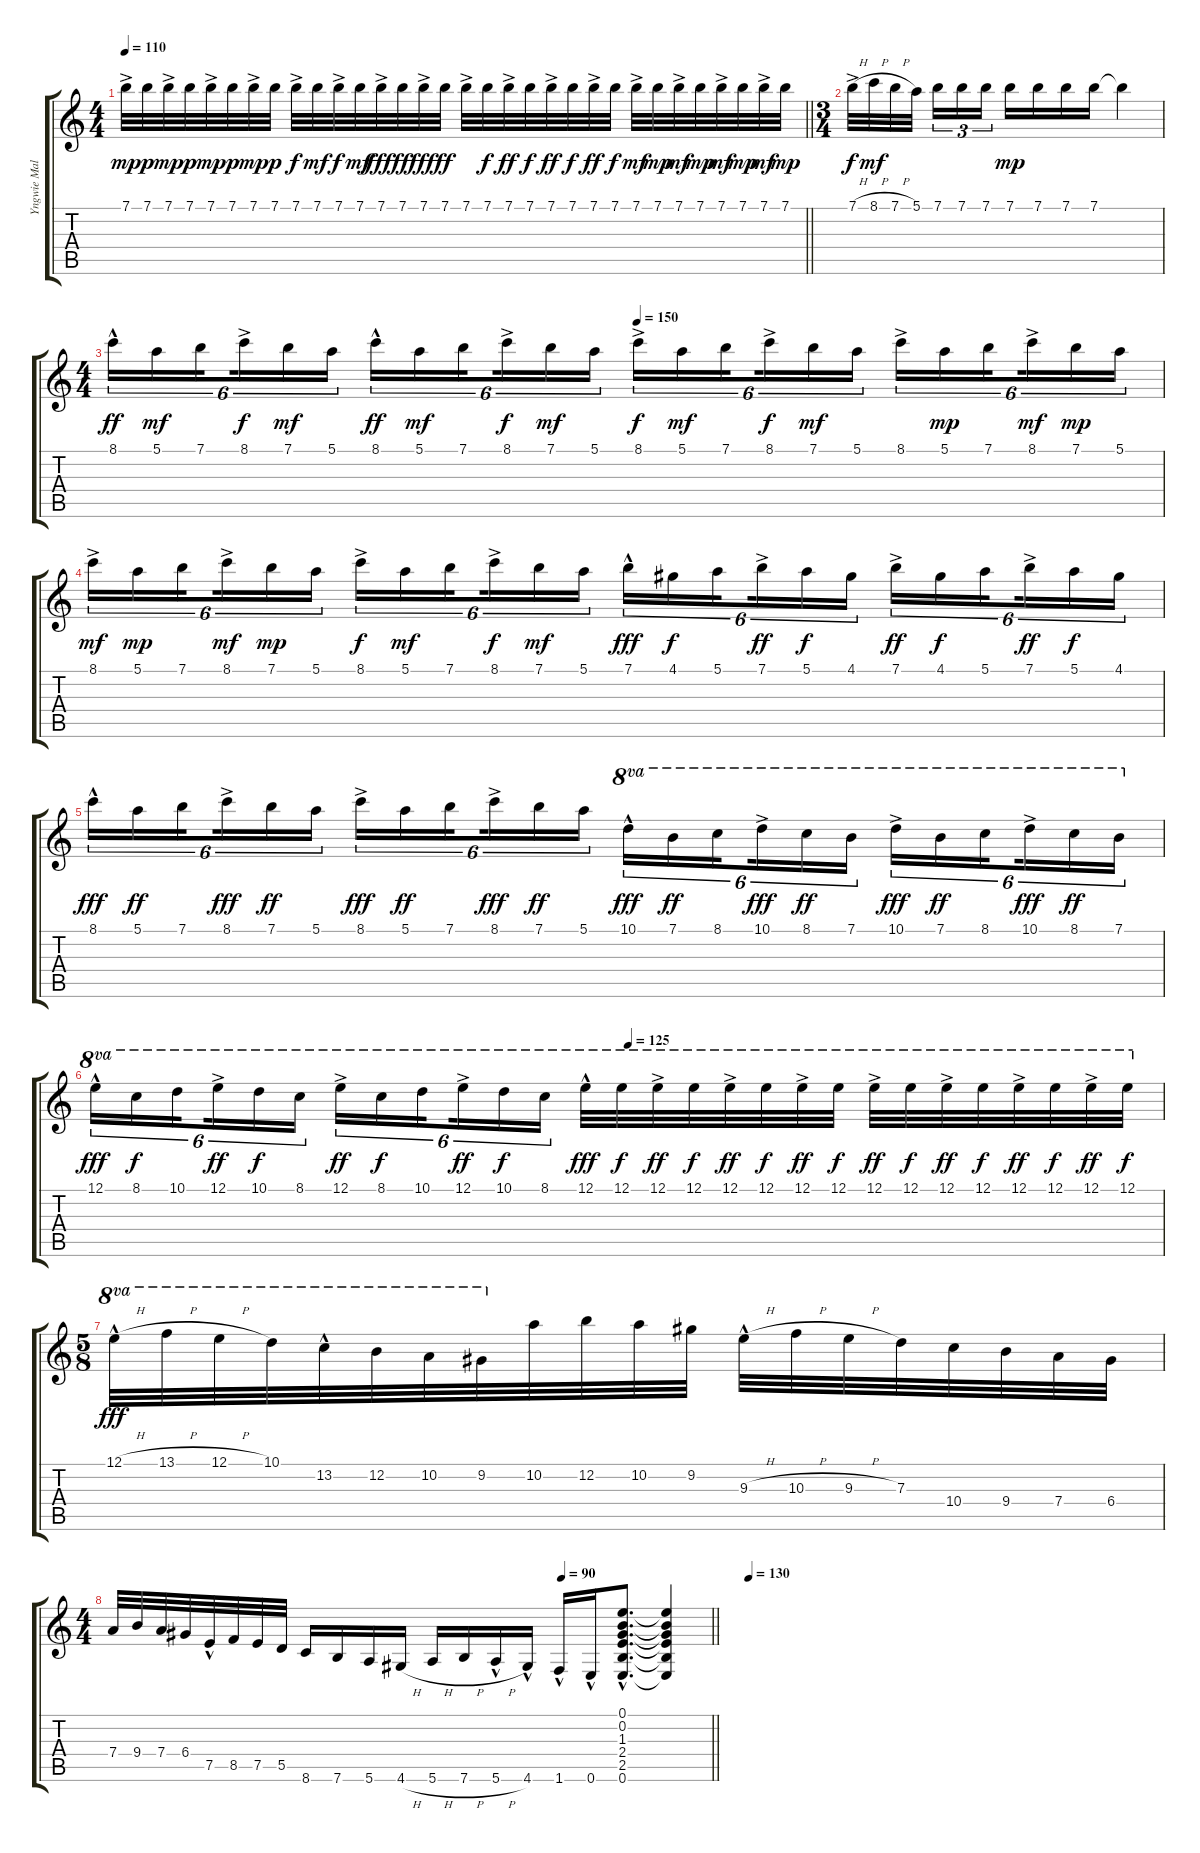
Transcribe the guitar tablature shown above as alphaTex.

\track ("Yngwie Malmsteen-1" "Yngwie Mal") {instrument acousticguitarsteel}
\staff {score tabs}
\tuning (E4 B3 G3 D3 A2 E2) {hide}
\ts (4 4)
\tempo 110
\clef g2
\barLineRight lightlight
\ks c
7.1{ac}.32{dy mp} 7.1.32{dy p} 7.1{ac}.32{dy mp} 7.1.32{dy p} 7.1{ac}.32{dy mp} 7.1.32{dy p} 7.1{ac}.32{dy mp} 7.1.32{dy p} 7.1{ac}.32{dy f} 7.1.32{dy mf} 7.1{ac}.32{dy f} 7.1.32{dy mf} 7.1{ac}.32{dy fff} 7.1.32{dy ff} 7.1{ac}.32{dy fff} 7.1.32{dy ff} 7.1{ac}.32 7.1.32{dy f} 7.1{ac}.32{dy ff} 7.1.32{dy f} 7.1{ac}.32{dy ff} 7.1.32{dy f} 7.1{ac}.32{dy ff} 7.1.32{dy f} 7.1{ac}.32{dy mf} 7.1.32{dy mp} 7.1{ac}.32{dy mf} 7.1.32{dy mp} 7.1{ac}.32{dy mf} 7.1.32{dy mp} 7.1{ac}.32{dy mf} 7.1.32{dy mp} |
\ts (3 4)
7.1{h ac}.32{dy f} 8.1{h}.32{dy mf} 7.1{h}.32 5.1.32{beam splitsecondary} 7.1.16{tu (3 2)} 7.1.16{tu (3 2)} 7.1.16{tu (3 2)} 7.1.16{dy mp} 7.1.16 7.1.16 7.1.16 7.1{t}.4 |
\ts (4 4)
\tempo (150 0.5)
8.1{hac}.16{tu (6 4) dy ff} 5.1.16{tu (6 4) dy mf} 7.1.16{tu (6 4) beam splitsecondary} 8.1{ac}.16{tu (6 4) dy f} 7.1.16{tu (6 4) dy mf} 5.1.16{tu (6 4)} 8.1{hac}.16{tu (6 4) dy ff} 5.1.16{tu (6 4) dy mf} 7.1.16{tu (6 4) beam splitsecondary} 8.1{ac}.16{tu (6 4) dy f} 7.1.16{tu (6 4) dy mf} 5.1.16{tu (6 4)} 8.1{ac}.16{tu (6 4) dy f} 5.1.16{tu (6 4) dy mf} 7.1.16{tu (6 4) beam splitsecondary} 8.1{ac}.16{tu (6 4) dy f} 7.1.16{tu (6 4) dy mf} 5.1.16{tu (6 4)} 8.1{ac}.16{tu (6 4)} 5.1.16{tu (6 4) dy mp} 7.1.16{tu (6 4) beam splitsecondary} 8.1{ac}.16{tu (6 4) dy mf} 7.1.16{tu (6 4) dy mp} 5.1.16{tu (6 4)} |
8.1{ac}.16{tu (6 4) dy mf} 5.1.16{tu (6 4) dy mp} 7.1.16{tu (6 4) beam splitsecondary} 8.1{ac}.16{tu (6 4) dy mf} 7.1.16{tu (6 4) dy mp} 5.1.16{tu (6 4)} 8.1{ac}.16{tu (6 4) dy f} 5.1.16{tu (6 4) dy mf} 7.1.16{tu (6 4) beam splitsecondary} 8.1{ac}.16{tu (6 4) dy f} 7.1.16{tu (6 4) dy mf} 5.1.16{tu (6 4)} 7.1{hac}.16{tu (6 4) dy fff} 4.1.16{tu (6 4) dy f} 5.1.16{tu (6 4) beam splitsecondary} 7.1{ac}.16{tu (6 4) dy ff} 5.1.16{tu (6 4) dy f} 4.1.16{tu (6 4)} 7.1{ac}.16{tu (6 4) dy ff} 4.1.16{tu (6 4) dy f} 5.1.16{tu (6 4) beam splitsecondary} 7.1{ac}.16{tu (6 4) dy ff} 5.1.16{tu (6 4) dy f} 4.1.16{tu (6 4)} |
8.1{hac}.16{tu (6 4) dy fff} 5.1.16{tu (6 4) dy ff} 7.1.16{tu (6 4) beam splitsecondary} 8.1{ac}.16{tu (6 4) dy fff} 7.1.16{tu (6 4) dy ff} 5.1.16{tu (6 4)} 8.1{ac}.16{tu (6 4) dy fff} 5.1.16{tu (6 4) dy ff} 7.1.16{tu (6 4) beam splitsecondary} 8.1{ac}.16{tu (6 4) dy fff} 7.1.16{tu (6 4) dy ff} 5.1.16{tu (6 4)} 10.1{hac}.16{tu (6 4) ot 8va dy fff} 7.1.16{tu (6 4) ot 8va dy ff} 8.1.16{tu (6 4) ot 8va beam splitsecondary} 10.1{ac}.16{tu (6 4) ot 8va dy fff} 8.1.16{tu (6 4) ot 8va dy ff} 7.1.16{tu (6 4) ot 8va} 10.1{ac}.16{tu (6 4) ot 8va dy fff} 7.1.16{tu (6 4) ot 8va dy ff} 8.1.16{tu (6 4) ot 8va beam splitsecondary} 10.1{ac}.16{tu (6 4) ot 8va dy fff} 8.1.16{tu (6 4) ot 8va dy ff} 7.1.16{tu (6 4) ot 8va} |
\tempo (125 0.5)
12.1{hac}.16{tu (6 4) ot 8va dy fff} 8.1.16{tu (6 4) ot 8va dy f} 10.1.16{tu (6 4) ot 8va beam splitsecondary} 12.1{ac}.16{tu (6 4) ot 8va dy ff} 10.1.16{tu (6 4) ot 8va dy f} 8.1.16{tu (6 4) ot 8va} 12.1{ac}.16{tu (6 4) ot 8va dy ff} 8.1.16{tu (6 4) ot 8va dy f} 10.1.16{tu (6 4) ot 8va beam splitsecondary} 12.1{ac}.16{tu (6 4) ot 8va dy ff} 10.1.16{tu (6 4) ot 8va dy f} 8.1.16{tu (6 4) ot 8va} 12.1{hac}.32{ot 8va dy fff} 12.1.32{ot 8va dy f} 12.1{ac}.32{ot 8va dy ff} 12.1.32{ot 8va dy f} 12.1{ac}.32{ot 8va dy ff} 12.1.32{ot 8va dy f} 12.1{ac}.32{ot 8va dy ff} 12.1.32{ot 8va dy f} 12.1{ac}.32{ot 8va dy ff} 12.1.32{ot 8va dy f} 12.1{ac}.32{ot 8va dy ff} 12.1.32{ot 8va dy f} 12.1{ac}.32{ot 8va dy ff} 12.1.32{ot 8va dy f} 12.1{ac}.32{ot 8va dy ff} 12.1.32{ot 8va dy f} |
\ts (5 8)
12.1{h hac}.32{ot 8va dy fff} 13.1{h}.32{ot 8va} 12.1{h}.32{ot 8va} 10.1.32{ot 8va} 13.2{hac}.32{ot 8va} 12.2.32{ot 8va} 10.2.32{ot 8va} 9.2.32{ot 8va} 10.2.32 12.2.32 10.2.32 9.2.32 9.3{h hac}.32 10.3{h}.32 9.3{h}.32 7.3.32 10.4.32 9.4.32 7.4.32 6.4.32 |
\ts (4 4)
\tempo (90 0.75)
\tempo (130 1.0625)
\barLineRight lightlight
7.4.32 9.4.32 7.4.32 6.4.32 7.5{hac}.32 8.5.32 7.5.32 5.5.32 8.6.16 7.6.16 5.6.16 4.6{h}.16 5.6{h}.16 7.6{h}.16 5.6{h hac}.16 4.6{hac}.16 1.6{hac}.16 0.6{hac}.16 (0.1{hac} 0.2{hac} 1.3{hac} 2.4{hac} 2.5{hac} 0.6{hac}).8{d} (0.1{t} 0.2{t} 1.3{t} 2.4{t} 2.5{t} 0.6{t}).4
